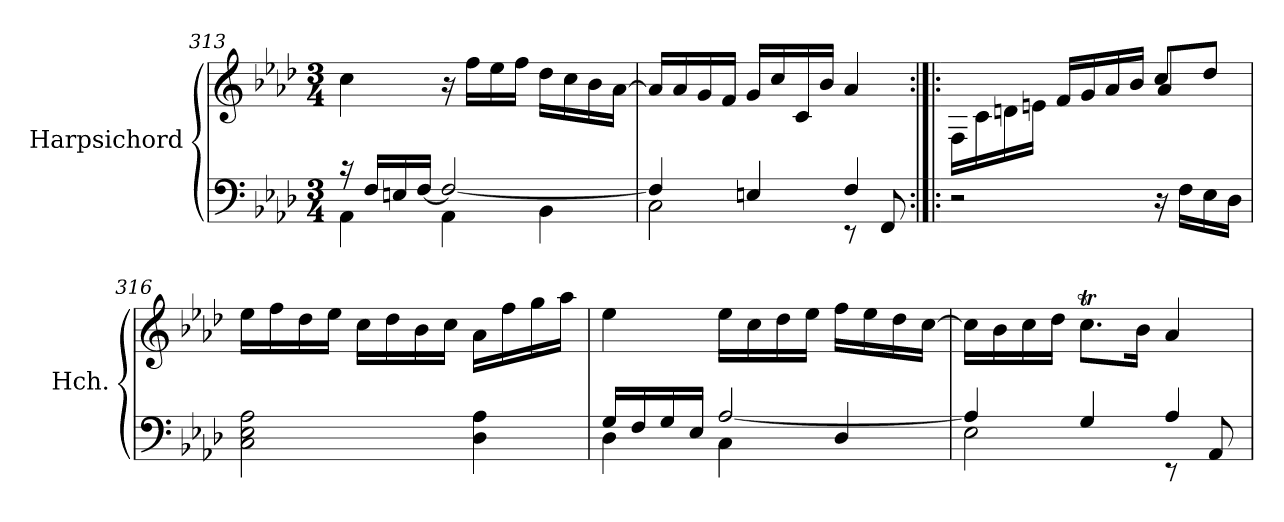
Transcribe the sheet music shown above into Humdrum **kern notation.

**kern	**kern
*part1	*part1
*staff2	*staff1
*I"Harpsichord	*
*I'Hch.	*
*clefF4	*clefG2
*k[b-e-a-d-]	*k[b-e-a-d-]
*M3/4	*M3/4
=313	=313
*^	*
4AA-\	16rc	4cc\
.	16F/LL	.
.	16En/	.
.	[16F/JJ	.
4AA-\	2F/_	16r
.	.	16ff\LL
.	.	16ee-\
.	.	16ff\JJ
4BB-\	.	16dd-\LL
.	.	16cc\
.	.	16b-\
.	.	[16a-\JJ
=314	=314	=314
2C\	4F/]	16a-/LL]
.	.	16a-/
.	.	16g/
.	.	16f/JJ
.	4En/	16g/LL
.	.	16cc/
.	.	16c/
.	.	16b-/JJ
8rEE	4F/	4a-/
8FF/	.	.
*v	*v	*
!!LO:LB:g=z
=315:|!|:	=315:|!|:
*	*^
2r	16F\LL	2ryy
.	16c\	.
.	16dn\	.
.	16en\JJ	.
.	16f/LL	.
.	16g/	.
.	16a-/	.
.	16b-/JJ	.
16r	8cc/L	4a-/
16F\LL	.	.
16E-\	8dd-/J	.
16D-\JJ	.	.
*	*v	*v
=316	=316
2C\ 2E-\ 2A-\	16ee-\LL
.	16ff\
.	16dd-\
.	16ee-\JJ
.	16cc\LL
.	16dd-\
.	16b-\
.	16cc\JJ
4D-\ 4A-\	16a-\LL
.	16ff\
.	16gg\
.	16aa-\JJ
=317	=317
*^	*
4D-\	16G/LL	4ee-\
.	16F/	.
.	16G/	.
.	16E-/JJ	.
4C\	[2A-/	16ee-\LL
.	.	16cc\
.	.	16dd-\
.	.	16ee-\JJ
4D-/	.	16ff\LL
.	.	16ee-\
.	.	16dd-\
.	.	[16cc\JJ
=318	=318	=318
2E-\	4A-/]	16cc\LL]
.	.	16b-\
.	.	16cc\
.	.	16dd-\JJ
.	4G/	8.cct\L
.	.	16b-\Jk
8rEE	4A-/	4a-/
8AA-/	.	.
*v	*v	*
=	=
*-	*-
